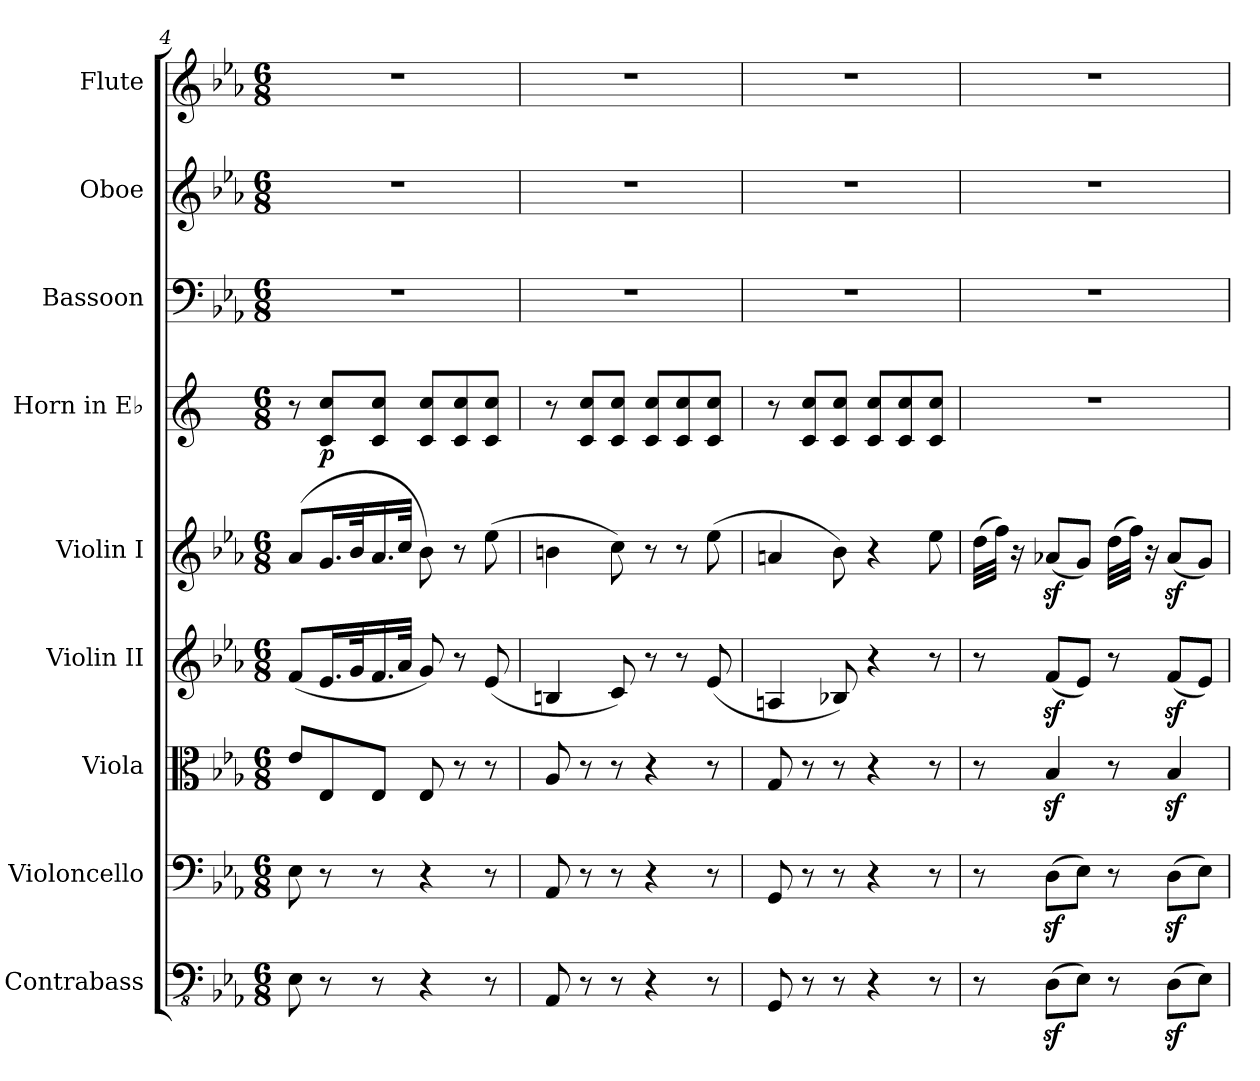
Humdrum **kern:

**kern	**kern	**kern	**kern	**kern	**kern	**dynam	**kern	**kern	**kern
*part9	*part8	*part7	*part6	*part5	*part4	*part4	*part3	*part2	*part1
*staff9	*staff8	*staff7	*staff6	*staff5	*staff4	*staff4	*staff3	*staff2	*staff1
*I"Contrabass	*I"Violoncello	*I"Viola	*I"Violin II	*I"Violin I	*I"Horn in E♭	*	*I"Bassoon	*I"Oboe	*I"Flute
*	*	*	*	*	*I'Hn	*	*I'Bsn	*I'Ob	*I'Fl
*clefFv4	*clefF4	*clefC3	*clefG2	*clefG2	*clefG2	*	*clefF4	*clefG2	*clefG2
*	*	*	*	*	*ITrd4c7	*	*	*	*
*k[b-e-a-]	*k[b-e-a-]	*k[b-e-a-]	*k[b-e-a-]	*k[b-e-a-]	*k[b-]	*	*k[b-e-a-]	*k[b-e-a-]	*k[b-e-a-]
*M6/8	*M6/8	*M6/8	*M6/8	*M6/8	*M6/8	*	*M6/8	*M6/8	*M6/8
=4	=4	=4	=4	=4	=4	=4	=4	=4	=4
8EE-\	8E-\	8e-/L	(<8f/L	(<8a-/L	8r	.	2.r	2.r	2.r
!	!	!	!	!	!	!LO:DY:b	!	!	!
8r	8r	8E-/	16.e-/L	16.g/L	8F/ 8f/L	p	.	.	.
.	.	.	32g/K	32b-/K	.	.	.	.	.
8r	8r	8E-/J	16.f/	16.a-/	8F/ 8f/J	.	.	.	.
.	.	.	32a-/JJk	32cc/JJk	.	.	.	.	.
4r	4r	8E-/	8g/)	8b-\)	8F/ 8f/L	.	.	.	.
.	.	8r	8r	8r	8F/ 8f/	.	.	.	.
8r	8r	8r	(<8e-/	(>8ee-\	8F/ 8f/J	.	.	.	.
=5	=5	=5	=5	=5	=5	=5	=5	=5	=5
8AAA-/	8AA-/	8A-/	4Bn/	4bn\	8r	.	2.r	2.r	2.r
8r	8r	8r	.	.	8F/ 8f/L	.	.	.	.
8r	8r	8r	8c/)	8cc\)	8F/ 8f/J	.	.	.	.
4r	4r	4r	8r	8r	8F/ 8f/L	.	.	.	.
.	.	.	8r	8r	8F/ 8f/	.	.	.	.
8r	8r	8r	(<8e-/	(>8ee-\	8F/ 8f/J	.	.	.	.
=6	=6	=6	=6	=6	=6	=6	=6	=6	=6
8GGG/	8GG/	8G/	4An/	4an/	8r	.	2.r	2.r	2.r
8r	8r	8r	.	.	8F/ 8f/L	.	.	.	.
8r	8r	8r	8B-X/)	8b-\)	8F/ 8f/J	.	.	.	.
4r	4r	4r	4r	4r	8F/ 8f/L	.	.	.	.
.	.	.	.	.	8F/ 8f/	.	.	.	.
8r	8r	8r	8r	8ee-\	8F/ 8f/J	.	.	.	.
=7	=7	=7	=7	=7	=7	=7	=7	=7	=7
8r	8r	8r	8r	(>32dd\LLL	2.r	.	2.r	2.r	2.r
.	.	.	.	32ff\JJJ)	.	.	.	.	.
.	.	.	.	16r	.	.	.	.	.
(>8DDz<\L	(>8Dz<\L	4B-z</	(<8fz</L	(<8a-Xz</L	.	.	.	.	.
8EE-\J)	8E-\J)	.	8e-/J)	8g/J)	.	.	.	.	.
8r	8r	8r	8r	(>32dd\LLL	.	.	.	.	.
.	.	.	.	32ff\JJJ)	.	.	.	.	.
.	.	.	.	16r	.	.	.	.	.
(>8DDz<\L	(>8Dz<\L	4B-z</	(<8fz</L	(<8a-z</L	.	.	.	.	.
8EE-\J)	8E-\J)	.	8e-/J)	8g/J)	.	.	.	.	.
=	=	=	=	=	=	=	=	=	=
*-	*-	*-	*-	*-	*-	*-	*-	*-	*-
